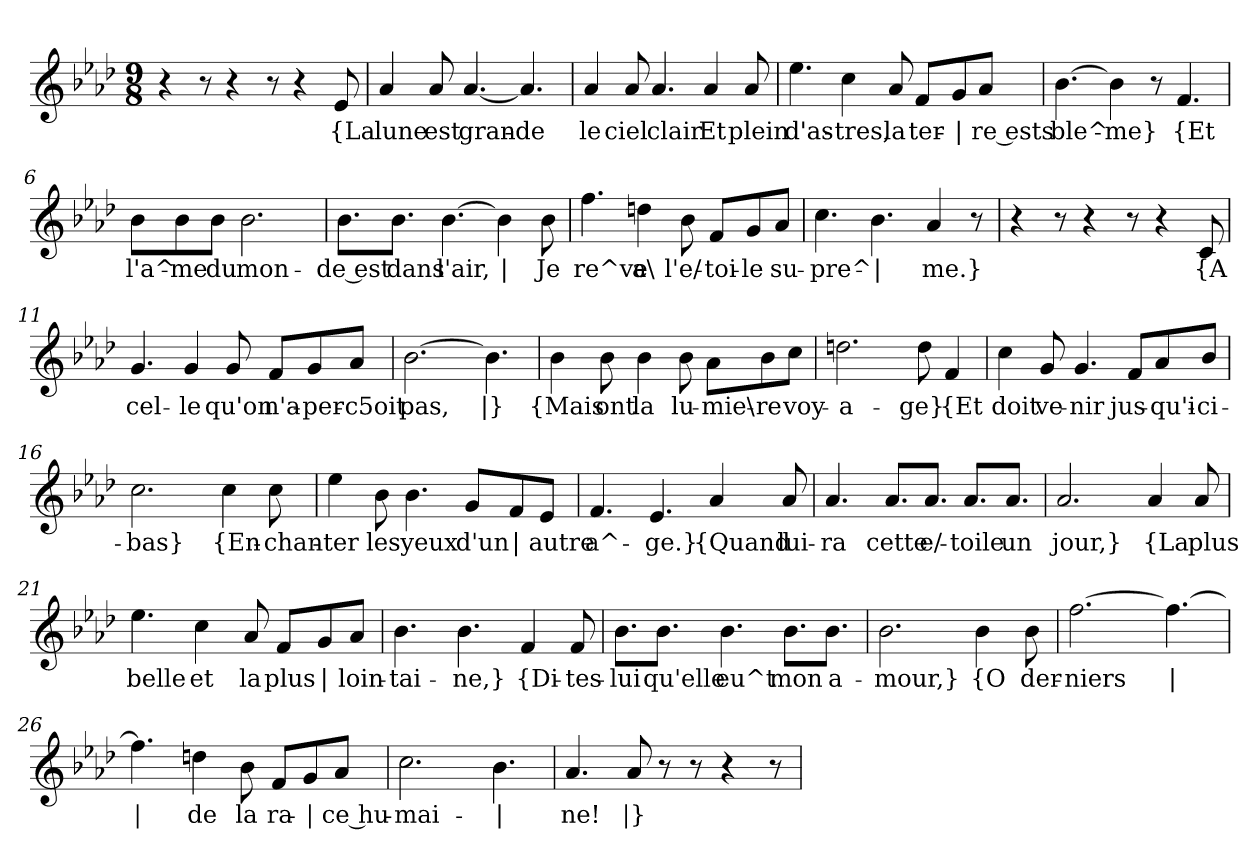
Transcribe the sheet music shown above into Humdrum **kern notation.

**kern	**text
*part1	*part1
*staff1	*staff1
*clefG2	*
*k[b-e-a-d-]	*
*M9/8	*
=1	=1
4r	.
8r	.
4r	.
8r	.
4r	.
!	!LO:LY:b
8e-/	{La
=2	=2
!	!LO:LY:b
4a-/	lune
!	!LO:LY:b
8a-/	est
!	!LO:LY:b
[4.a-/	gran-
!	!LO:LY:b
4.a-/]	-de
=3	=3
!	!LO:LY:b
4a-/	le
!	!LO:LY:b
8a-/	ciel
!	!LO:LY:b
4.a-/	clair
!	!LO:LY:b
4a-/	Et
!	!LO:LY:b
8a-/	plein
=4	=4
!	!LO:LY:b
4.ee-\	d'as-
!	!LO:LY:b
4cc\	-tres,
!	!LO:LY:b
8a-/	la
!	!LO:LY:b
8f/L	ter-
!	!LO:LY:b
8g/	|
!	!LO:LY:b
8a-/J	-re ests
!!LO:LB:g=z
=5	=5
!	!LO:LY:b
[4.b-\	ble^-
!	!LO:LY:b
4b-\]	-me}
8r	.
!	!LO:LY:b
4.f/	{Et
=6	=6
!	!LO:LY:b
8b-\L	l'a^-
!	!LO:LY:b
8b-\	-me
!	!LO:LY:b
8b-\J	du
!	!LO:LY:b
2.b-\	mon-
=7	=7
!	!LO:LY:b
8.b-\L	-de est
!	!LO:LY:b
8.b-\J	dans
!	!LO:LY:b
[4.b-\	l'air,
!	!LO:LY:b
4b-\]	|
!	!LO:LY:b
8b-\	Je
=8	=8
!	!LO:LY:b
4.ff\	re^ve
!	!LO:LY:b
4ddn\	a\
!	!LO:LY:b
8b-\	l'e/-
!	!LO:LY:b
8f/L	-toi-
!	!LO:LY:b
8g/	-le
!	!LO:LY:b
8a-/J	su-
!!LO:LB:g=z
=9	=9
!	!LO:LY:b
4.cc\	-pre^-
!	!LO:LY:b
4.b-\	|
!	!LO:LY:b
4a-/	-me.}
8r	.
=10	=10
4r	.
8r	.
4r	.
8r	.
4r	.
!	!LO:LY:b
8c/	{A
=11	=11
!	!LO:LY:b
4.g/	cel-
!	!LO:LY:b
4g/	-le
!	!LO:LY:b
8g/	qu'on
!	!LO:LY:b
8f/L	n'a-
!	!LO:LY:b
8g/	-per-
!	!LO:LY:b
8a-/J	-c5oit
=12	=12
!	!LO:LY:b
[2.b-\	pas,
!	!LO:LY:b
4.b-\]	|}
!!LO:LB:g=z
=13	=13
!	!LO:LY:b
4b-\	{Mais
!	!LO:LY:b
8b-\	ont
!	!LO:LY:b
4b-\	la
!	!LO:LY:b
8b-\	lu-
!	!LO:LY:b
8a-\L	-mie\-
!	!LO:LY:b
8b-\	-re
!	!LO:LY:b
8cc\J	voy-
=14	=14
!	!LO:LY:b
2.ddn\	-a-
!	!LO:LY:b
8dd\	-ge}
!	!LO:LY:b
4f/	{Et
=15	=15
!	!LO:LY:b
4cc\	doit
!	!LO:LY:b
8g/	ve-
!	!LO:LY:b
4.g/	-nir
!	!LO:LY:b
8f/L	jus-
!	!LO:LY:b
8a-/	-qu'i-
!	!LO:LY:b
8b-/J	-ci-
=16	=16
!	!LO:LY:b
2.cc\	-bas}
!	!LO:LY:b
4cc\	{En-
!	!LO:LY:b
8cc\	-chan-
!!LO:LB:g=z
=17	=17
!	!LO:LY:b
4ee-\	-ter
!	!LO:LY:b
8b-\	les
!	!LO:LY:b
4.b-\	yeux
!	!LO:LY:b
8g/L	d'un
!	!LO:LY:b
8f/	|
!	!LO:LY:b
8e-/J	autre
=18	=18
!	!LO:LY:b
4.f/	a^-
!	!LO:LY:b
4.e-/	-ge.}
!	!LO:LY:b
4a-/	{Quand
!	!LO:LY:b
8a-/	lui-
=19	=19
!	!LO:LY:b
4.a-/	-ra
!	!LO:LY:b
8.a-/L	cette
!	!LO:LY:b
8.a-/J	e/-
!	!LO:LY:b
8.a-/L	-toile
!	!LO:LY:b
8.a-/J	un
=20	=20
!	!LO:LY:b
2.a-/	jour,}
!	!LO:LY:b
4a-/	{La
!	!LO:LY:b
8a-/	plus
!!LO:LB:g=z
=21	=21
!	!LO:LY:b
4.ee-\	belle
!	!LO:LY:b
4cc\	et
!	!LO:LY:b
8a-/	la
!	!LO:LY:b
8f/L	plus
!	!LO:LY:b
8g/	|
!	!LO:LY:b
8a-/J	loin-
=22	=22
!	!LO:LY:b
4.b-\	-tai-
!	!LO:LY:b
4.b-\	-ne,}
!	!LO:LY:b
4f/	{Di-
!	!LO:LY:b
8f/	-tes-
=23	=23
!	!LO:LY:b
8.b-\L	-lui
!	!LO:LY:b
8.b-\J	qu'elle
!	!LO:LY:b
4.b-\	eu^t
!	!LO:LY:b
8.b-\L	mon
!	!LO:LY:b
8.b-\J	a-
=24	=24
!	!LO:LY:b
2.b-\	-mour,}
!	!LO:LY:b
4b-\	{O
!	!LO:LY:b
8b-\	der-
=25	=25
!	!LO:LY:b
[2.ff\	-niers
!	!LO:LY:b
4.ff\_	|
!!LO:LB:g=z
=26	=26
!	!LO:LY:b
4.ff\]	|
!	!LO:LY:b
4ddn\	de
!	!LO:LY:b
8b-\	la
!	!LO:LY:b
8f/L	ra-
!	!LO:LY:b
8g/	|
!	!LO:LY:b
8a-/J	-ce hu-
=27	=27
!	!LO:LY:b
2.cc\	-mai-
!	!LO:LY:b
4.b-\	|
=28	=28
!	!LO:LY:b
4.a-/	-ne!
!	!LO:LY:b
8a-/	|}
8r	.
8r	.
4r	.
8r	.
=	=
*-	*-
